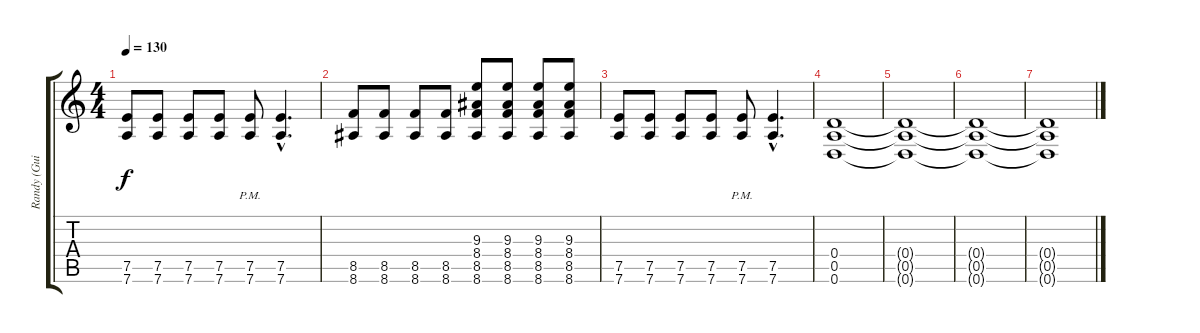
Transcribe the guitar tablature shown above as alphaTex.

\track ("Randy (Guitar + Lyrics)" "Randy (Gui") {instrument distortionguitar}
\staff {score tabs}
\tuning (E4 B3 G3 D3 A2 D2) {hide}
\ts (4 4)
\tempo 130
\clef g2
\ks c
(7.5 7.6).8{dy f} (7.5 7.6).8 (7.5 7.6).8 (7.5 7.6).8 (7.5{pm} 7.6{pm}).8 (7.5{hac} 7.6{hac}).4{d} |
(8.5 8.6).8 (8.5 8.6).8 (8.5 8.6).8 (8.5 8.6).8 (9.3 8.4 8.5 8.6).8 (9.3 8.4 8.5 8.6).8 (9.3 8.4 8.5 8.6).8 (9.3 8.4 8.5 8.6).8 |
(7.5 7.6).8 (7.5 7.6).8 (7.5 7.6).8 (7.5 7.6).8 (7.5{pm} 7.6{pm}).8 (7.5{hac} 7.6{hac}).4{d} |
(0.4 0.5 0.6).1{volume 0} |
(0.4{t} 0.5{t} 0.6{t}).1 |
(0.4{t} 0.5{t} 0.6{t}).1 |
(0.4{t} 0.5{t} 0.6{t}).1
